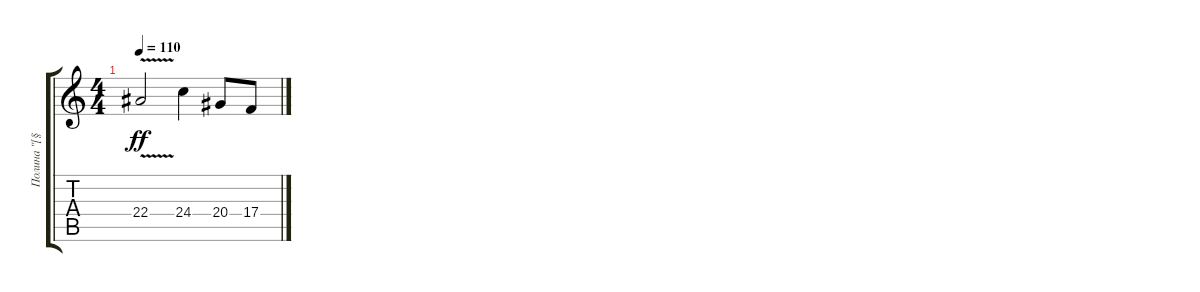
\track ("Полина \"[§Lилит§] Кулакова" "Полина \"[§") {instrument tremolostrings}
\staff {score tabs}
\tuning (D4 A3 F3 C3 G2 C2) {hide}
\ts (4 4)
\tempo 110
\clef g2
\ks c
22.4{v}.2{dy ff} 24.4.4 20.4.8 17.4.8
